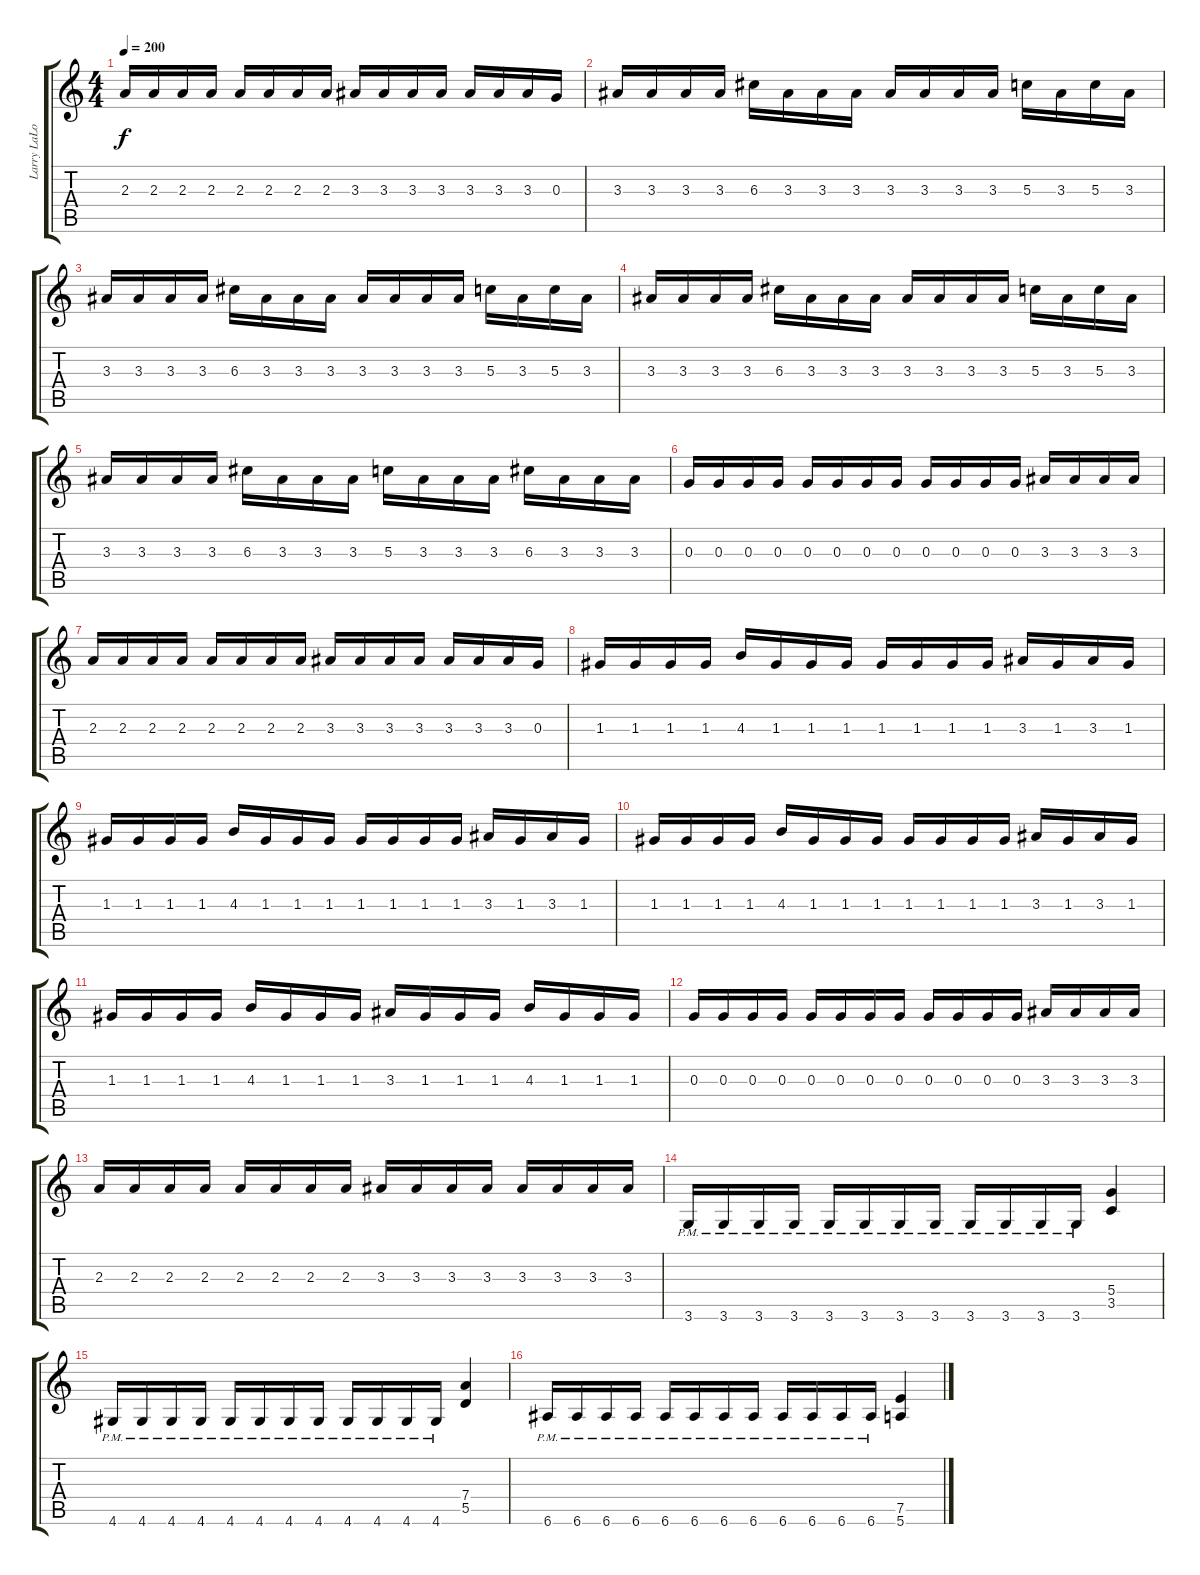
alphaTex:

\track ("Larry LaLonde" "Larry LaLo") {instrument distortionguitar}
\staff {score tabs}
\tuning (E4 B3 G3 D3 A2 E2) {hide}
\ts (4 4)
\tempo 200
\clef g2
\ks c
2.3.16{dy f} 2.3.16 2.3.16 2.3.16 2.3.16 2.3.16 2.3.16 2.3.16 3.3.16 3.3.16 3.3.16 3.3.16 3.3.16 3.3.16 3.3.16 0.3.16 |
3.3.16 3.3.16 3.3.16 3.3.16 6.3.16 3.3.16 3.3.16 3.3.16 3.3.16 3.3.16 3.3.16 3.3.16 5.3.16 3.3.16 5.3.16 3.3.16 |
3.3.16 3.3.16 3.3.16 3.3.16 6.3.16 3.3.16 3.3.16 3.3.16 3.3.16 3.3.16 3.3.16 3.3.16 5.3.16 3.3.16 5.3.16 3.3.16 |
3.3.16 3.3.16 3.3.16 3.3.16 6.3.16 3.3.16 3.3.16 3.3.16 3.3.16 3.3.16 3.3.16 3.3.16 5.3.16 3.3.16 5.3.16 3.3.16 |
3.3.16 3.3.16 3.3.16 3.3.16 6.3.16 3.3.16 3.3.16 3.3.16 5.3.16 3.3.16 3.3.16 3.3.16 6.3.16 3.3.16 3.3.16 3.3.16 |
0.3.16 0.3.16 0.3.16 0.3.16 0.3.16 0.3.16 0.3.16 0.3.16 0.3.16 0.3.16 0.3.16 0.3.16 3.3.16 3.3.16 3.3.16 3.3.16 |
2.3.16 2.3.16 2.3.16 2.3.16 2.3.16 2.3.16 2.3.16 2.3.16 3.3.16 3.3.16 3.3.16 3.3.16 3.3.16 3.3.16 3.3.16 0.3.16 |
1.3.16 1.3.16 1.3.16 1.3.16 4.3.16 1.3.16 1.3.16 1.3.16 1.3.16 1.3.16 1.3.16 1.3.16 3.3.16 1.3.16 3.3.16 1.3.16 |
1.3.16 1.3.16 1.3.16 1.3.16 4.3.16 1.3.16 1.3.16 1.3.16 1.3.16 1.3.16 1.3.16 1.3.16 3.3.16 1.3.16 3.3.16 1.3.16 |
1.3.16 1.3.16 1.3.16 1.3.16 4.3.16 1.3.16 1.3.16 1.3.16 1.3.16 1.3.16 1.3.16 1.3.16 3.3.16 1.3.16 3.3.16 1.3.16 |
1.3.16 1.3.16 1.3.16 1.3.16 4.3.16 1.3.16 1.3.16 1.3.16 3.3.16 1.3.16 1.3.16 1.3.16 4.3.16 1.3.16 1.3.16 1.3.16 |
0.3.16 0.3.16 0.3.16 0.3.16 0.3.16 0.3.16 0.3.16 0.3.16 0.3.16 0.3.16 0.3.16 0.3.16 3.3.16 3.3.16 3.3.16 3.3.16 |
2.3.16 2.3.16 2.3.16 2.3.16 2.3.16 2.3.16 2.3.16 2.3.16 3.3.16 3.3.16 3.3.16 3.3.16 3.3.16 3.3.16 3.3.16 3.3.16 |
3.6{pm}.16 3.6{pm}.16 3.6{pm}.16 3.6{pm}.16 3.6{pm}.16 3.6{pm}.16 3.6{pm}.16 3.6{pm}.16 3.6{pm}.16 3.6{pm}.16 3.6{pm}.16 3.6{pm}.16 (5.4 3.5).4 |
4.6{pm}.16 4.6{pm}.16 4.6{pm}.16 4.6{pm}.16 4.6{pm}.16 4.6{pm}.16 4.6{pm}.16 4.6{pm}.16 4.6{pm}.16 4.6{pm}.16 4.6{pm}.16 4.6{pm}.16 (7.4 5.5).4 |
6.6{pm}.16 6.6{pm}.16 6.6{pm}.16 6.6{pm}.16 6.6{pm}.16 6.6{pm}.16 6.6{pm}.16 6.6{pm}.16 6.6{pm}.16 6.6{pm}.16 6.6{pm}.16 6.6{pm}.16 (7.5 5.6).4
